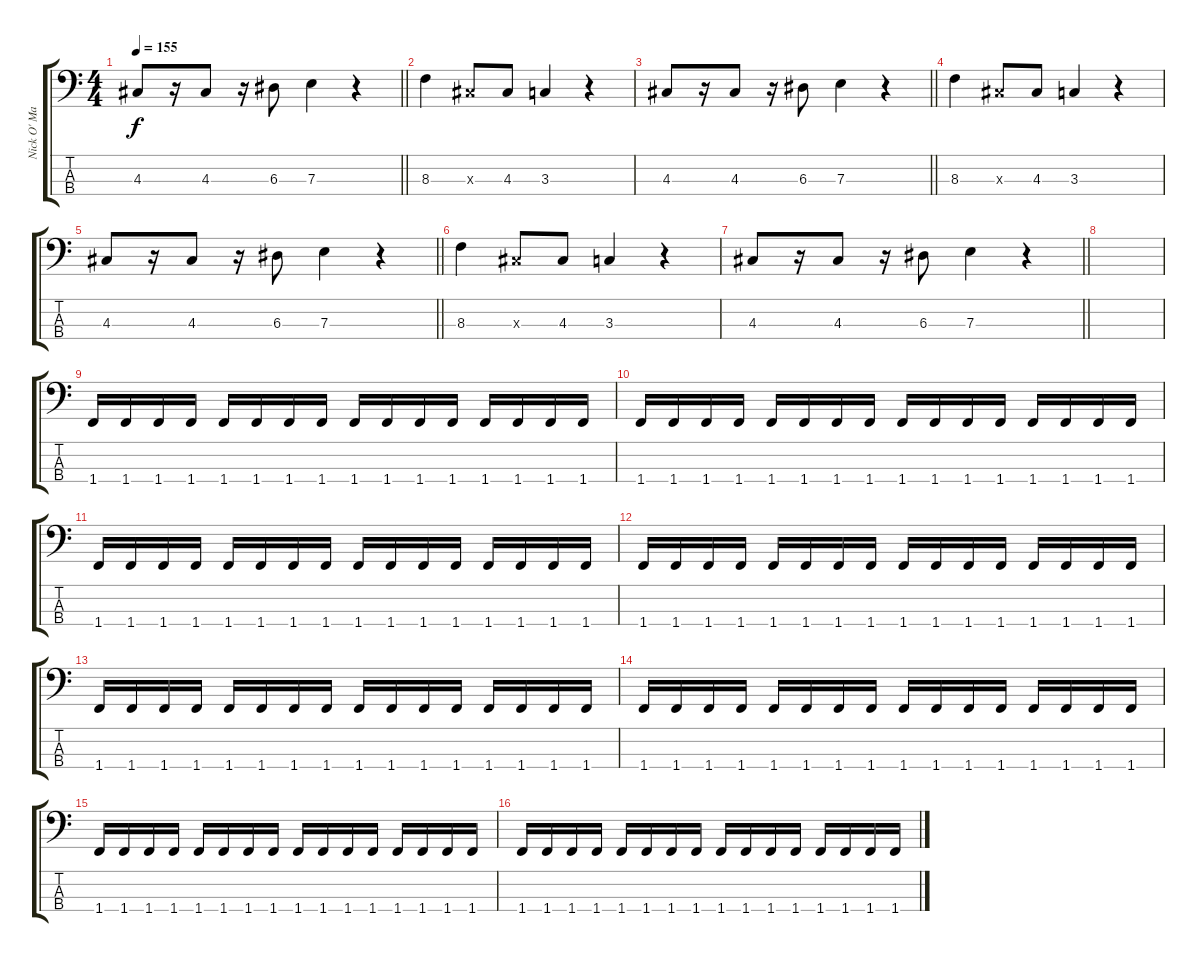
\track ("Nick O' Maily" "Nick O' Ma") {instrument electricbasspick}
\staff {score tabs}
\tuning (G2 D2 A1 E1) {hide}
\ts (4 4)
\tempo 155
\clef f4
\barLineRight lightlight
\ks c
4.3.8{dy f} r.16 4.3.8 r.16 6.3.8 7.3.4 r.4 |
8.3.4 4.3{x}.8 4.3.8 3.3.4 r.4 |
\barLineRight lightlight
4.3.8 r.16 4.3.8 r.16 6.3.8 7.3.4 r.4 |
8.3.4 4.3{x}.8 4.3.8 3.3.4 r.4 |
\barLineRight lightlight
4.3.8 r.16 4.3.8 r.16 6.3.8 7.3.4 r.4 |
8.3.4 4.3{x}.8 4.3.8 3.3.4 r.4 |
\barLineRight lightlight
4.3.8 r.16 4.3.8 r.16 6.3.8 7.3.4 r.4 |
|
1.4.16 1.4.16 1.4.16 1.4.16 1.4.16 1.4.16 1.4.16 1.4.16 1.4.16 1.4.16 1.4.16 1.4.16 1.4.16 1.4.16 1.4.16 1.4.16 |
1.4.16 1.4.16 1.4.16 1.4.16 1.4.16 1.4.16 1.4.16 1.4.16 1.4.16 1.4.16 1.4.16 1.4.16 1.4.16 1.4.16 1.4.16 1.4.16 |
1.4.16 1.4.16 1.4.16 1.4.16 1.4.16 1.4.16 1.4.16 1.4.16 1.4.16 1.4.16 1.4.16 1.4.16 1.4.16 1.4.16 1.4.16 1.4.16 |
1.4.16 1.4.16 1.4.16 1.4.16 1.4.16 1.4.16 1.4.16 1.4.16 1.4.16 1.4.16 1.4.16 1.4.16 1.4.16 1.4.16 1.4.16 1.4.16 |
1.4.16 1.4.16 1.4.16 1.4.16 1.4.16 1.4.16 1.4.16 1.4.16 1.4.16 1.4.16 1.4.16 1.4.16 1.4.16 1.4.16 1.4.16 1.4.16 |
1.4.16 1.4.16 1.4.16 1.4.16 1.4.16 1.4.16 1.4.16 1.4.16 1.4.16 1.4.16 1.4.16 1.4.16 1.4.16 1.4.16 1.4.16 1.4.16 |
1.4.16 1.4.16 1.4.16 1.4.16 1.4.16 1.4.16 1.4.16 1.4.16 1.4.16 1.4.16 1.4.16 1.4.16 1.4.16 1.4.16 1.4.16 1.4.16 |
1.4.16 1.4.16 1.4.16 1.4.16 1.4.16 1.4.16 1.4.16 1.4.16 1.4.16 1.4.16 1.4.16 1.4.16 1.4.16 1.4.16 1.4.16 1.4.16
